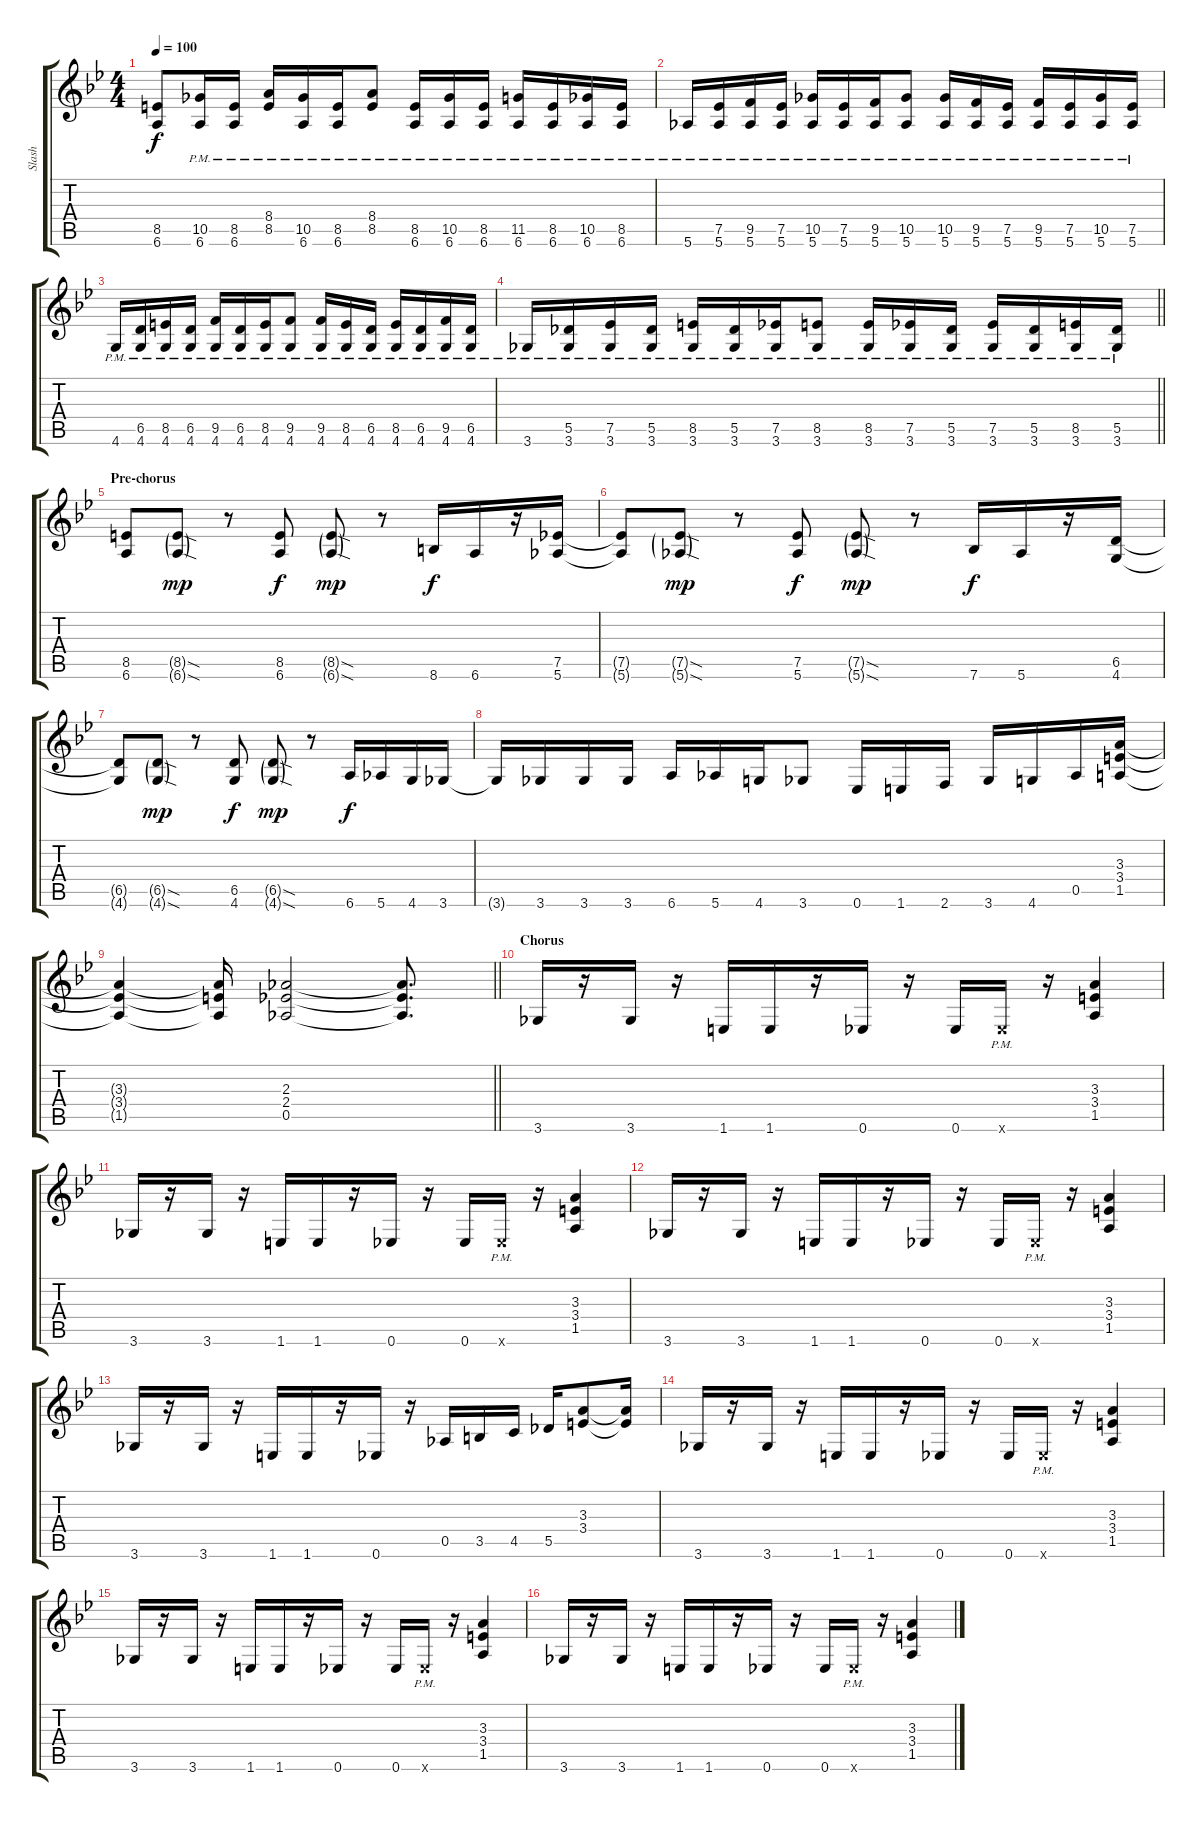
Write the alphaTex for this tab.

\track ("Slash" "Slash") {instrument distortionguitar}
\staff {score tabs}
\tuning (Eb4 Bb3 Gb3 Db3 Ab2 Eb2) {hide}
\ts (4 4)
\tempo 100
\clef g2
\ks bb
(8.5 6.6).8{dy f} (10.5{pm} 6.6{pm}).16 (8.5{pm} 6.6{pm}).16 (8.4{pm} 8.5{pm}).16 (10.5{pm} 6.6{pm}).16 (8.5{pm} 6.6{pm}).16 (8.4{pm} 8.5{pm}).8 (8.5{pm} 6.6{pm}).16 (10.5{pm} 6.6{pm}).16 (8.5{pm} 6.6{pm}).16 (11.5{pm} 6.6{pm}).16 (8.5{pm} 6.6{pm}).16 (10.5{pm} 6.6{pm}).16 (8.5{pm} 6.6{pm}).16 |
5.6{pm}.16 (7.5{pm} 5.6{pm}).16 (9.5{pm} 5.6{pm}).16 (7.5{pm} 5.6{pm}).16 (10.5{pm} 5.6{pm}).16 (7.5{pm} 5.6{pm}).16 (9.5{pm} 5.6{pm}).16 (10.5{pm} 5.6{pm}).8 (10.5{pm} 5.6{pm}).16 (9.5{pm} 5.6{pm}).16 (7.5{pm} 5.6{pm}).16 (9.5{pm} 5.6{pm}).16 (7.5{pm} 5.6{pm}).16 (10.5{pm} 5.6{pm}).16 (7.5{pm} 5.6{pm}).16 |
4.6{pm}.16 (6.5{pm} 4.6{pm}).16 (8.5{pm} 4.6{pm}).16 (6.5{pm} 4.6{pm}).16 (9.5{pm} 4.6{pm}).16 (6.5{pm} 4.6{pm}).16 (8.5{pm} 4.6{pm}).16 (9.5{pm} 4.6{pm}).8 (9.5{pm} 4.6{pm}).16 (8.5{pm} 4.6{pm}).16 (6.5{pm} 4.6{pm}).16 (8.5{pm} 4.6{pm}).16 (6.5{pm} 4.6{pm}).16 (9.5{pm} 4.6{pm}).16 (6.5{pm} 4.6{pm}).16 |
\barLineRight lightlight
3.6{pm}.16 (5.5{pm} 3.6{pm}).16 (7.5{pm} 3.6{pm}).16 (5.5{pm} 3.6{pm}).16 (8.5{pm} 3.6{pm}).16 (5.5{pm} 3.6{pm}).16 (7.5{pm} 3.6{pm}).16 (8.5{pm} 3.6{pm}).8 (8.5{pm} 3.6{pm}).16 (7.5{pm} 3.6{pm}).16 (5.5{pm} 3.6{pm}).16 (7.5{pm} 3.6{pm}).16 (5.5{pm} 3.6{pm}).16 (8.5{pm} 3.6{pm}).16 (5.5{pm} 3.6{pm}).16 |
\section ("" "Pre-chorus")
(8.5 6.6).8 (8.5{sod g} 6.6{sod g}).8{dy mp} r.8 (8.5 6.6).8{dy f} (8.5{sod g} 6.6{sod g}).8{dy mp} r.8 8.6.16{dy f} 6.6.16 r.16 (7.5 5.6).16 |
(7.5{t} 5.6{t}).8 (7.5{sod g} 5.6{sod g}).8{dy mp} r.8 (7.5 5.6).8{dy f} (7.5{sod g} 5.6{sod g}).8{dy mp} r.8 7.6.16{dy f} 5.6.16 r.16 (6.5 4.6).16 |
(6.5{t} 4.6{t}).8 (6.5{sod g} 4.6{sod g}).8{dy mp} r.8 (6.5 4.6).8{dy f} (6.5{sod g} 4.6{sod g}).8{dy mp} r.8 6.6.16{dy f} 5.6.16 4.6.16 3.6.16 |
3.6{t}.16 3.6.16 3.6.16 3.6.16 6.6.16 5.6.16 4.6.16 3.6.8 0.6.16 1.6.16 2.6.16 3.6.16 4.6.16 0.5.16 (3.3 3.4 1.5).16 |
\barLineRight lightlight
(3.3{t} 3.4{t} 1.5{t}).4 (3.3{t} 3.4{t} 1.5{t}).16 (2.3 2.4 0.5).2 (2.3{t} 2.4{t} 0.5{t}).8{d} |
\section ("" "Chorus")
3.6.16 r.16 3.6.16 r.16 1.6.16 1.6.16 r.16 0.6.16 r.16 0.6.16 0.6{pm x}.16 r.16 (3.3 3.4 1.5).4 |
3.6.16 r.16 3.6.16 r.16 1.6.16 1.6.16 r.16 0.6.16 r.16 0.6.16 0.6{pm x}.16 r.16 (3.3 3.4 1.5).4 |
3.6.16 r.16 3.6.16 r.16 1.6.16 1.6.16 r.16 0.6.16 r.16 0.6.16 0.6{pm x}.16 r.16 (3.3 3.4 1.5).4 |
3.6.16 r.16 3.6.16 r.16 1.6.16 1.6.16 r.16 0.6.16 r.16 0.5.16 3.5.16 4.5.16 5.5.16 (3.3 3.4).8 (3.3{t} 3.4{t}).16 |
3.6.16 r.16 3.6.16 r.16 1.6.16 1.6.16 r.16 0.6.16 r.16 0.6.16 0.6{pm x}.16 r.16 (3.3 3.4 1.5).4 |
3.6.16 r.16 3.6.16 r.16 1.6.16 1.6.16 r.16 0.6.16 r.16 0.6.16 0.6{pm x}.16 r.16 (3.3 3.4 1.5).4 |
3.6.16 r.16 3.6.16 r.16 1.6.16 1.6.16 r.16 0.6.16 r.16 0.6.16 0.6{pm x}.16 r.16 (3.3 3.4 1.5).4
